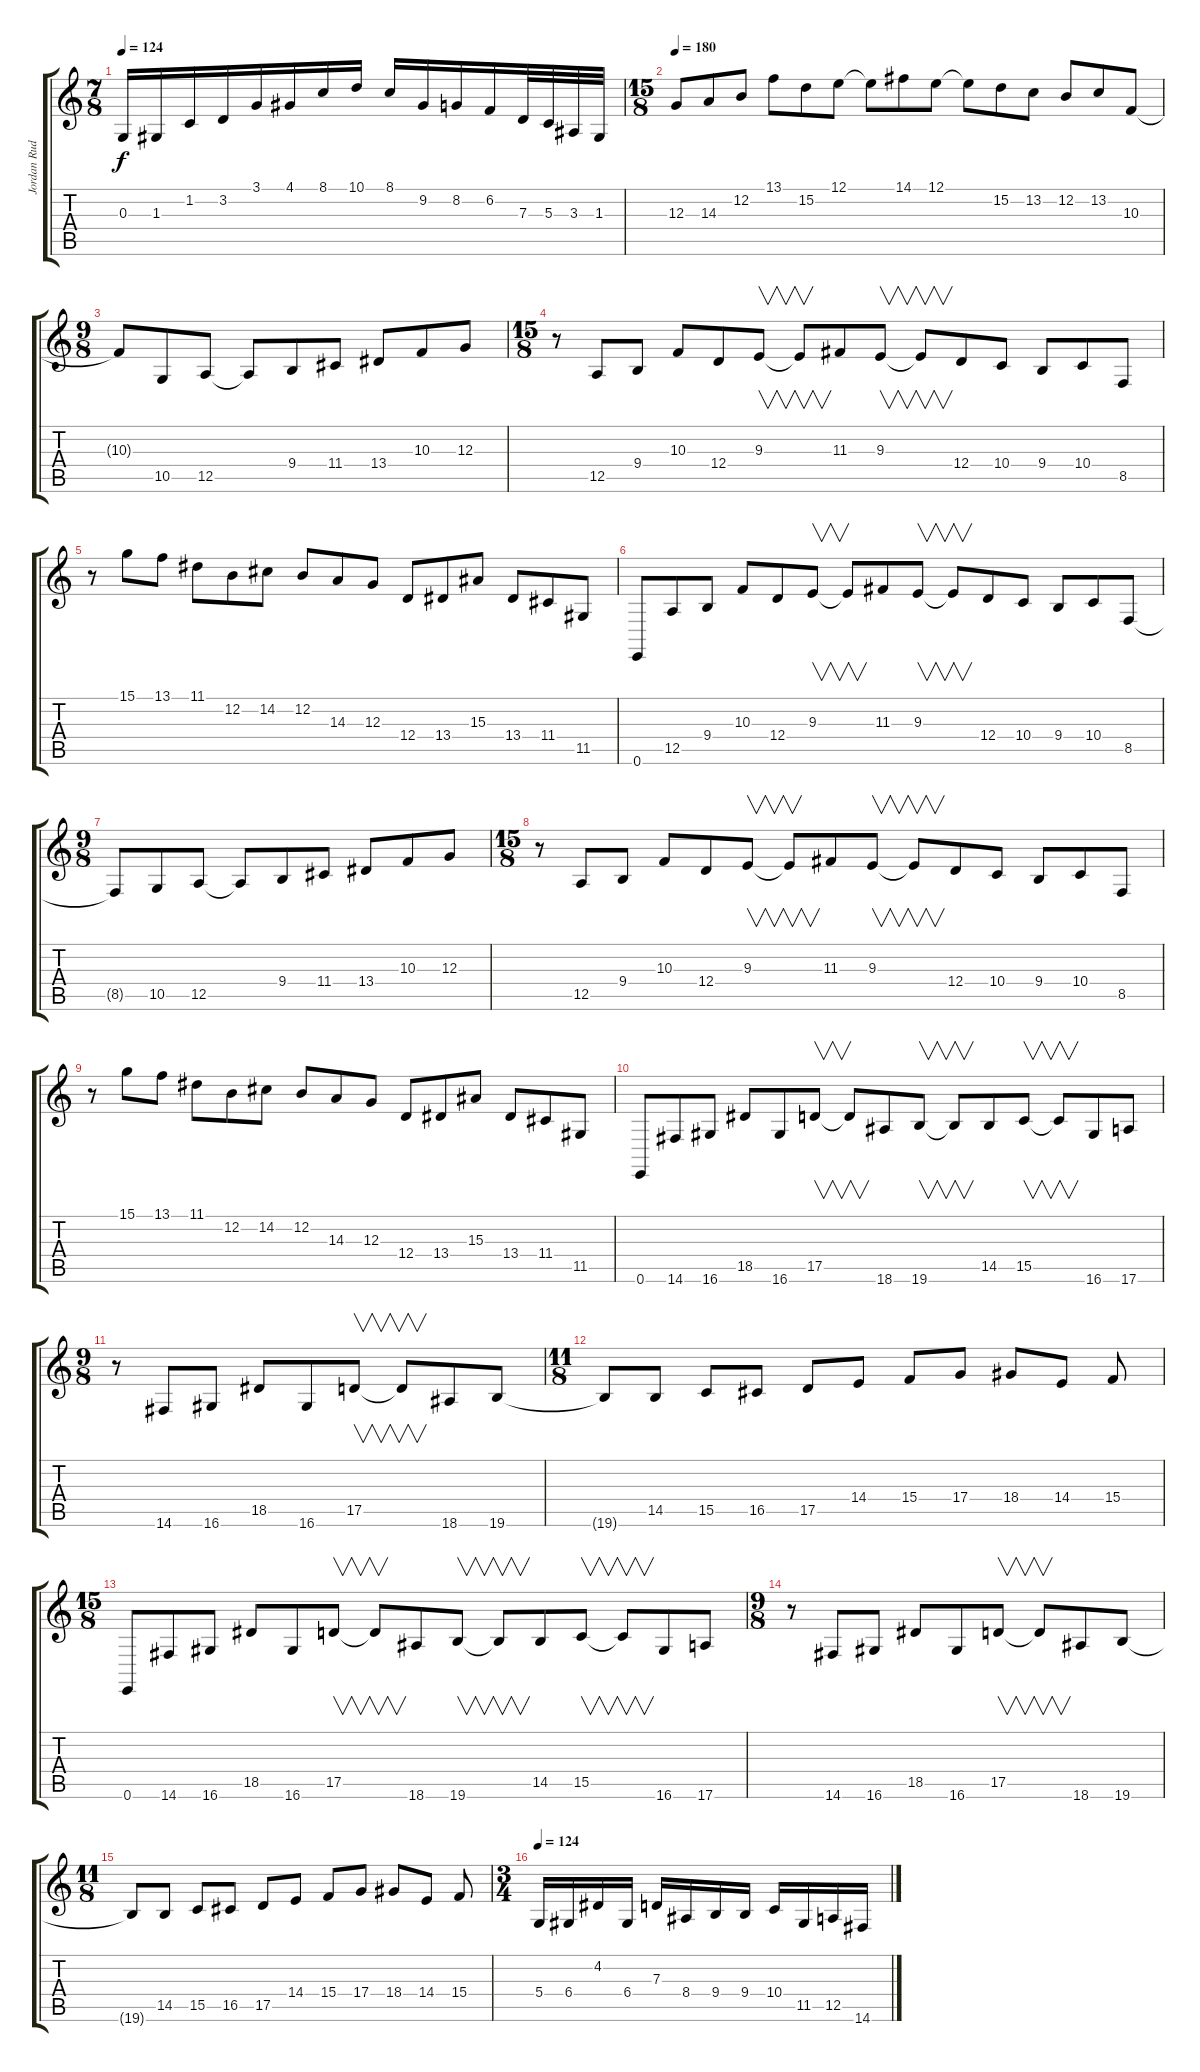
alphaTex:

\track ("Jordan Rudess - Keyboard" "Jordan Rud") {instrument stringensemble1}
\staff {score tabs}
\tuning (E4 B3 G3 D3 A2 E2) {hide}
\ts (7 8)
\tempo 124
\clef g2
\ks c
0.3.16{dy f} 1.3.16 1.2.16 3.2.16 3.1.16 4.1.16 8.1.16 10.1.16 8.1.16 9.2.16 8.2.16 6.2.16 7.3.32 5.3.32 3.3.32 1.3.32 |
\ts (15 8)
\tempo 180
12.3.8 14.3.8 12.2.8 13.1.8 15.2.8 12.1.8 12.1{t}.8 14.1.8 12.1.8 12.1{t}.8 15.2.8 13.2.8 12.2.8 13.2.8 10.3.8 |
\ts (9 8)
10.3{t}.8 10.5.8 12.5.8 12.5{t}.8 9.4.8 11.4.8 13.4.8 10.3.8 12.3.8 |
\ts (15 8)
r.8 12.5.8 9.4.8 10.3.8 12.4.8 9.3.8{v} 9.3{t}.8{v} 11.3.8 9.3.8{v} 9.3{t}.8{v} 12.4.8 10.4.8 9.4.8 10.4.8 8.5.8 |
r.8 15.1.8 13.1.8 11.1.8 12.2.8 14.2.8 12.2.8 14.3.8 12.3.8 12.4.8 13.4.8 15.3.8 13.4.8 11.4.8 11.5.8 |
0.6.8 12.5.8 9.4.8 10.3.8 12.4.8 9.3.8{v} 9.3{t}.8{v} 11.3.8 9.3.8{v} 9.3{t}.8{v} 12.4.8 10.4.8 9.4.8 10.4.8 8.5.8 |
\ts (9 8)
8.5{t}.8 10.5.8 12.5.8 12.5{t}.8 9.4.8 11.4.8 13.4.8 10.3.8 12.3.8 |
\ts (15 8)
r.8 12.5.8 9.4.8 10.3.8 12.4.8 9.3.8{v} 9.3{t}.8{v} 11.3.8 9.3.8{v} 9.3{t}.8{v} 12.4.8 10.4.8 9.4.8 10.4.8 8.5.8 |
r.8 15.1.8 13.1.8 11.1.8 12.2.8 14.2.8 12.2.8 14.3.8 12.3.8 12.4.8 13.4.8 15.3.8 13.4.8 11.4.8 11.5.8 |
0.6.8 14.6.8 16.6.8 18.5.8 16.6.8 17.5.8{v} 17.5{t}.8{v} 18.6.8 19.6.8{v} 19.6{t}.8{v} 14.5.8 15.5.8{v} 15.5{t}.8{v} 16.6.8 17.6.8 |
\ts (9 8)
r.8 14.6.8 16.6.8 18.5.8 16.6.8 17.5.8{v} 17.5{t}.8{v} 18.6.8 19.6.8 |
\ts (11 8)
19.6{t}.8 14.5.8 15.5.8 16.5.8 17.5.8 14.4.8 15.4.8 17.4.8 18.4.8 14.4.8 15.4.8 |
\ts (15 8)
0.6.8 14.6.8 16.6.8 18.5.8 16.6.8 17.5.8{v} 17.5{t}.8{v} 18.6.8 19.6.8{v} 19.6{t}.8{v} 14.5.8 15.5.8{v} 15.5{t}.8{v} 16.6.8 17.6.8 |
\ts (9 8)
r.8 14.6.8 16.6.8 18.5.8 16.6.8 17.5.8{v} 17.5{t}.8{v} 18.6.8 19.6.8 |
\ts (11 8)
19.6{t}.8 14.5.8 15.5.8 16.5.8 17.5.8 14.4.8 15.4.8 17.4.8 18.4.8 14.4.8 15.4.8 |
\ts (3 4)
\tempo 124
5.4.16 6.4.16 4.2.16 6.4.16 7.3.16 8.4.16 9.4.16 9.4.16 10.4.16 11.5.16 12.5.16 14.6.16
